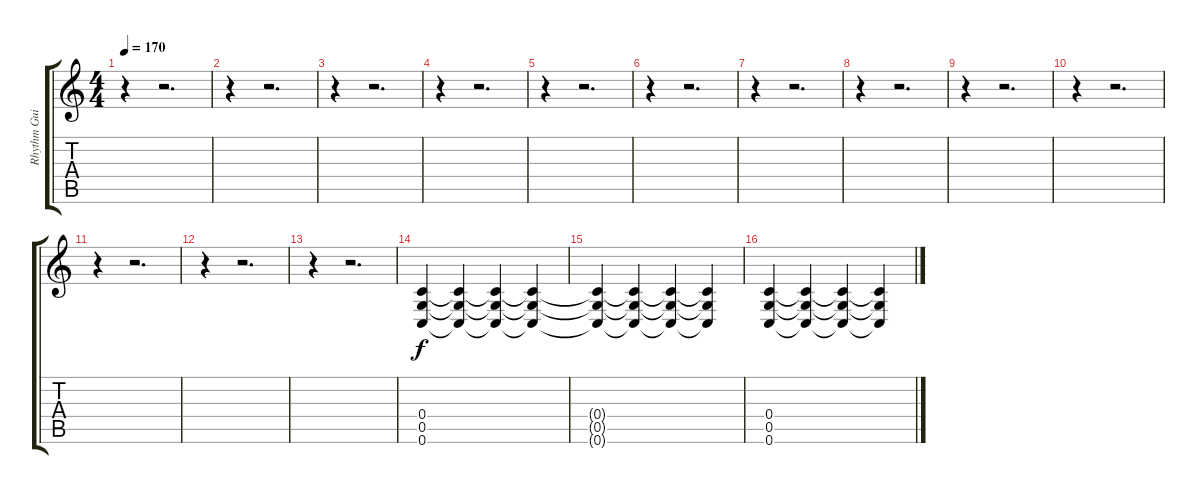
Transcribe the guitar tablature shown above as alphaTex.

\track ("Rhythm Guitar" "Rhythm Gui") {instrument distortionguitar}
\staff {score tabs}
\tuning (D4 A3 F3 C3 G2 C2) {hide}
\ts (4 4)
\tempo 170
\clef g2
\ks c
r.4{dy f} r.2{d} |
r.4 r.2{d} |
r.4 r.2{d} |
r.4 r.2{d} |
r.4 r.2{d} |
r.4 r.2{d} |
r.4 r.2{d} |
r.4 r.2{d} |
r.4 r.2{d} |
r.4 r.2{d} |
r.4 r.2{d} |
r.4 r.2{d} |
r.4 r.2{d} |
(0.4 0.5 0.6).4 (0.4{t} 0.5{t} 0.6{t}).4 (0.4{t} 0.5{t} 0.6{t}).4 (0.4{t} 0.5{t} 0.6{t}).4 |
(0.4{t} 0.5{t} 0.6{t}).4 (0.4{t} 0.5{t} 0.6{t}).4 (0.4{t} 0.5{t} 0.6{t}).4 (0.4{t} 0.5{t} 0.6{t}).4 |
(0.4 0.5 0.6).4 (0.4{t} 0.5{t} 0.6{t}).4 (0.4{t} 0.5{t} 0.6{t}).4 (0.4{t} 0.5{t} 0.6{t}).4
